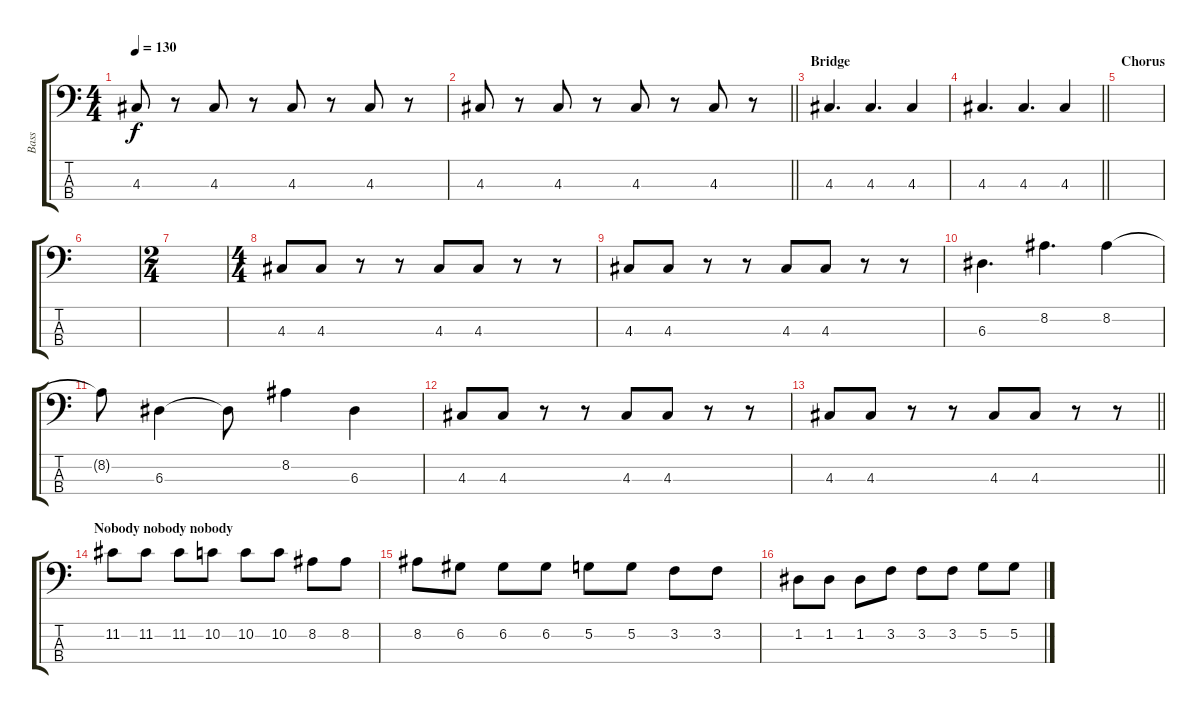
\track ("Bass" "Bass") {instrument electricbasspick}
\staff {score tabs}
\tuning (G2 D2 A1 E1) {hide}
\ts (4 4)
\tempo 130
\clef f4
\ks c
4.3.8{dy f} r.8 4.3.8 r.8 4.3.8 r.8 4.3.8 r.8 |
\barLineRight lightlight
4.3.8 r.8 4.3.8 r.8 4.3.8 r.8 4.3.8 r.8 |
\section ("" "Bridge")
4.3.4{d} 4.3.4{d} 4.3.4 |
\barLineRight lightlight
4.3.4{d} 4.3.4{d} 4.3.4 |
\section ("" "Chorus")
|
|
\ts (2 4)
|
\ts (4 4)
4.3.8 4.3.8 r.8 r.8 4.3.8 4.3.8 r.8 r.8 |
4.3.8 4.3.8 r.8 r.8 4.3.8 4.3.8 r.8 r.8 |
6.3.4{d} 8.2.4{d} 8.2.4 |
8.2{t}.8 6.3.4 6.3{t}.8 8.2.4 6.3.4 |
4.3.8 4.3.8 r.8 r.8 4.3.8 4.3.8 r.8 r.8 |
\barLineRight lightlight
4.3.8 4.3.8 r.8 r.8 4.3.8 4.3.8 r.8 r.8 |
\section ("" "Nobody nobody nobody")
11.2.8 11.2.8 11.2.8 10.2.8 10.2.8 10.2.8 8.2.8 8.2.8 |
8.2.8 6.2.8 6.2.8 6.2.8 5.2.8 5.2.8 3.2.8 3.2.8 |
1.2.8 1.2.8 1.2.8 3.2.8 3.2.8 3.2.8 5.2.8 5.2.8
